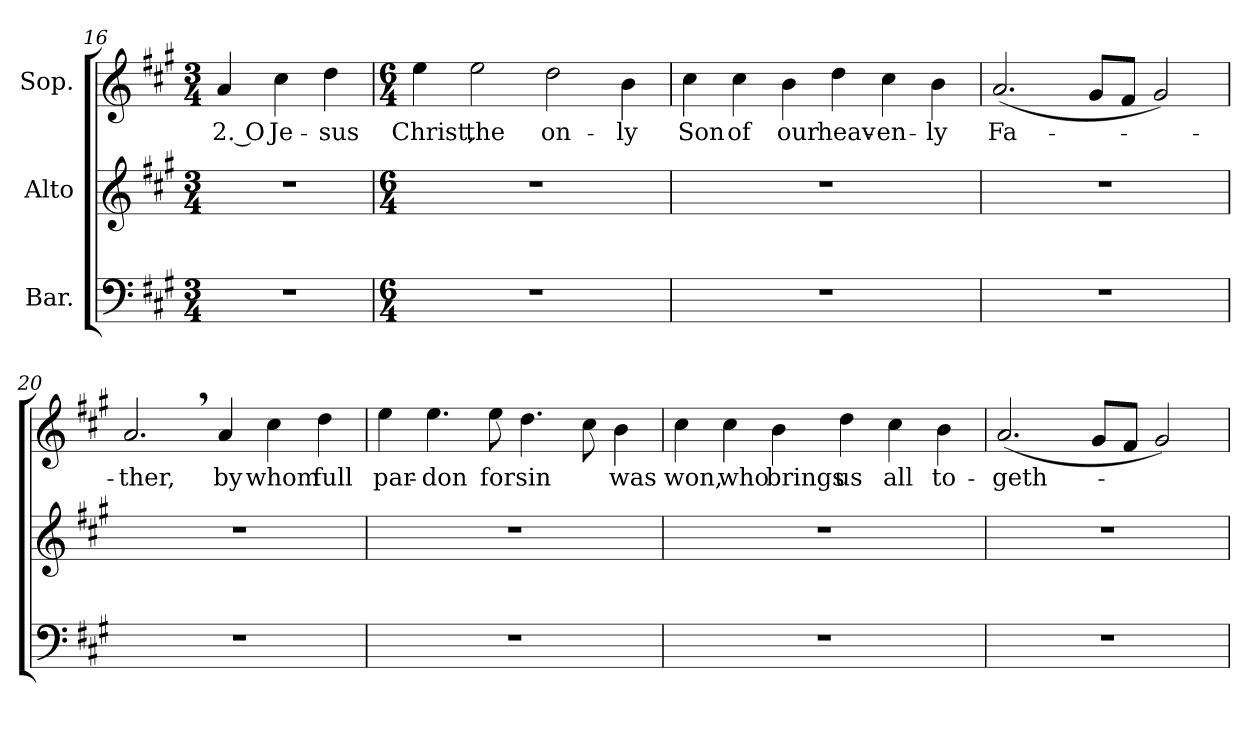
**kern	**kern	**kern	**text
*part3	*part2	*part1	*part1
*staff3	*staff2	*staff1	*staff1
*I"Bar.	*I"Alto	*I"Sop.	*
!!LO:LB:g=z
*clefF4	*clefG2	*clefG2	*
*k[f#c#g#]	*k[f#c#g#]	*k[f#c#g#]	*
*A:	*A:	*A:	*
*M3/4	*M3/4	*M3/4	*
=16	=16	=16	=16
!	!	!	!LO:LY:b
2.r	2.r	4a/	2. O
!	!	!	!LO:LY:b
.	.	4cc#\	Je-
!	!	!	!LO:LY:b
.	.	4dd\	-sus
=17	=17	=17	=17
*M6/4	*M6/4	*M6/4	*
!	!	!	!LO:LY:b
1.r	1.r	4ee\	Christ,
!	!	!	!LO:LY:b
.	.	2ee\	the
!	!	!	!LO:LY:b
.	.	2dd\	on-
!	!	!	!LO:LY:b
.	.	4b\	-ly
=18	=18	=18	=18
!	!	!	!LO:LY:b
1.r	1.r	4cc#\	Son
!	!	!	!LO:LY:b
.	.	4cc#\	of
!	!	!	!LO:LY:b
.	.	4b\	our
!	!	!	!LO:LY:b
.	.	4dd\	heav-
!	!	!	!LO:LY:b
.	.	4cc#\	-en-
!	!	!	!LO:LY:b
.	.	4b\	-ly
=19	=19	=19	=19
!	!	!	!LO:LY:b
1.r	1.r	(<2.a/	Fa-
.	.	8g#/L	.
.	.	8f#/J	.
.	.	2g#/)	.
!!LO:LB:g=z
=20	=20	=20	=20
!	!	!	!LO:LY:b
1.r	1.r	2.a,>/	-ther,
!	!	!	!LO:LY:b
.	.	4a/	by
!	!	!	!LO:LY:b
.	.	4cc#\	whom
!	!	!	!LO:LY:b
.	.	4dd\	full
=21	=21	=21	=21
!	!	!	!LO:LY:b
1.r	1.r	4ee\	par-
!	!	!	!LO:LY:b
.	.	4.ee\	-don
!	!	!	!LO:LY:b
.	.	8ee\	for
!	!	!	!LO:LY:b
.	.	4.dd\	sin
.	.	8cc#\	.
!	!	!	!LO:LY:b
.	.	4b\	was
=22	=22	=22	=22
!	!	!	!LO:LY:b
1.r	1.r	4cc#\	won,
!	!	!	!LO:LY:b
.	.	4cc#\	who
!	!	!	!LO:LY:b
.	.	4b\	brings
!	!	!	!LO:LY:b
.	.	4dd\	us
!	!	!	!LO:LY:b
.	.	4cc#\	all
!	!	!	!LO:LY:b
.	.	4b\	to-
=23	=23	=23	=23
!	!	!	!LO:LY:b
1.r	1.r	(<2.a/	-geth-
.	.	8g#/L	.
.	.	8f#/J	.
.	.	2g#/)	.
=	=	=	=
*-	*-	*-	*-
